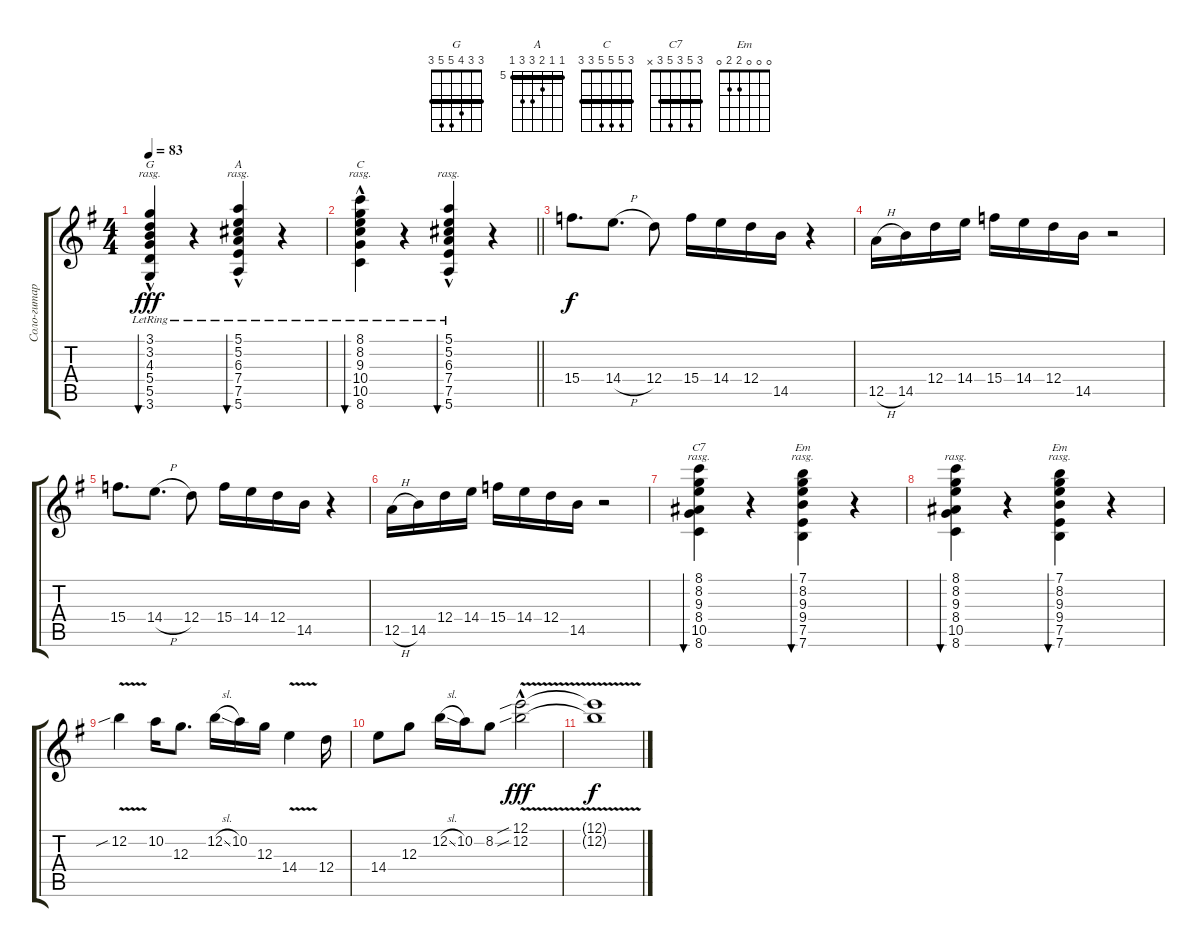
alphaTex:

\track ("Соло-гитара" "Соло-гитар") {instrument electricguitarjazz}
\staff {score tabs}
\tuning (E4 B3 G3 D3 A2 E2) {hide}
\chord ("G" 3 3 4 5 5 3) {barre 3}
\chord ("A" 5 5 6 7 7 5) {firstfret 5 barre 5}
\chord ("C" 3 5 5 5 3 3) {barre 3}
\chord ("C7" 3 5 3 5 3 x) {barre 3}
\chord ("Em" 7 8 9 9 7 0) {firstfret 7 barre 7}
\chord ("Em" 0 0 0 2 2 0)
\ts (4 4)
\tempo 83
\clef g2
\ks g
(3.1{hac lr} 3.2{hac lr} 4.3{hac lr} 5.4{hac lr} 5.5{hac lr} 3.6{hac lr}).4{bu 60 ch "G" rasg ii dy fff} r.4 (5.1{hac lr} 5.2{hac lr} 6.3{hac lr} 7.4{hac lr} 7.5{hac lr} 5.6{hac lr}).4{bu 60 ch "A" rasg ii} r.4 |
\barLineRight lightlight
(8.1{hac lr} 8.2{hac lr} 9.3{hac lr} 10.4{hac lr} 10.5{hac lr} 8.6{hac lr}).4{bu 60 ch "C" rasg ii} r.4 (5.1{hac lr} 5.2{hac lr} 6.3{hac lr} 7.4{hac lr} 7.5{hac lr} 5.6{hac lr}).4{bu 60 rasg ii} r.4 |
15.4.8{d dy f} 14.4{h}.8{d} 12.4.8 15.4.16 14.4.16 12.4.16 14.5.16 r.4 |
12.5{h}.16 14.5.16 12.4.16 14.4.16 15.4.16 14.4.16 12.4.16 14.5.16 r.2 |
15.4.8{d} 14.4{h}.8{d} 12.4.8 15.4.16 14.4.16 12.4.16 14.5.16 r.4 |
12.5{h}.16 14.5.16 12.4.16 14.4.16 15.4.16 14.4.16 12.4.16 14.5.16 r.2 |
(8.1 8.2 9.3 8.4 10.5 8.6).4{bu 60 ch "C7" rasg ii} r.4 (7.1 8.2 9.3 9.4 7.5 7.6).4{bu 60 ch "Em" rasg ii} r.4 |
(8.1 8.2 9.3 8.4 10.5 8.6).4{bu 60 rasg ii} r.4 (7.1 8.2 9.3 9.4 7.5 7.6).4{bu 60 ch "Em" rasg ii} r.4 |
12.2{v sib}.4{volume 9} 10.2.16 12.3.8{d} 12.2{sl}.16 10.2.16 12.3.16 14.4{v}.4 12.4.16 |
14.4.8 12.3.8 12.2{sl}.16 10.2.16 8.2.8 (12.1{v sib hac} 12.2{v sib hac}).2{dy fff} |
(12.1{t} 12.2{t}).1{dy f}
